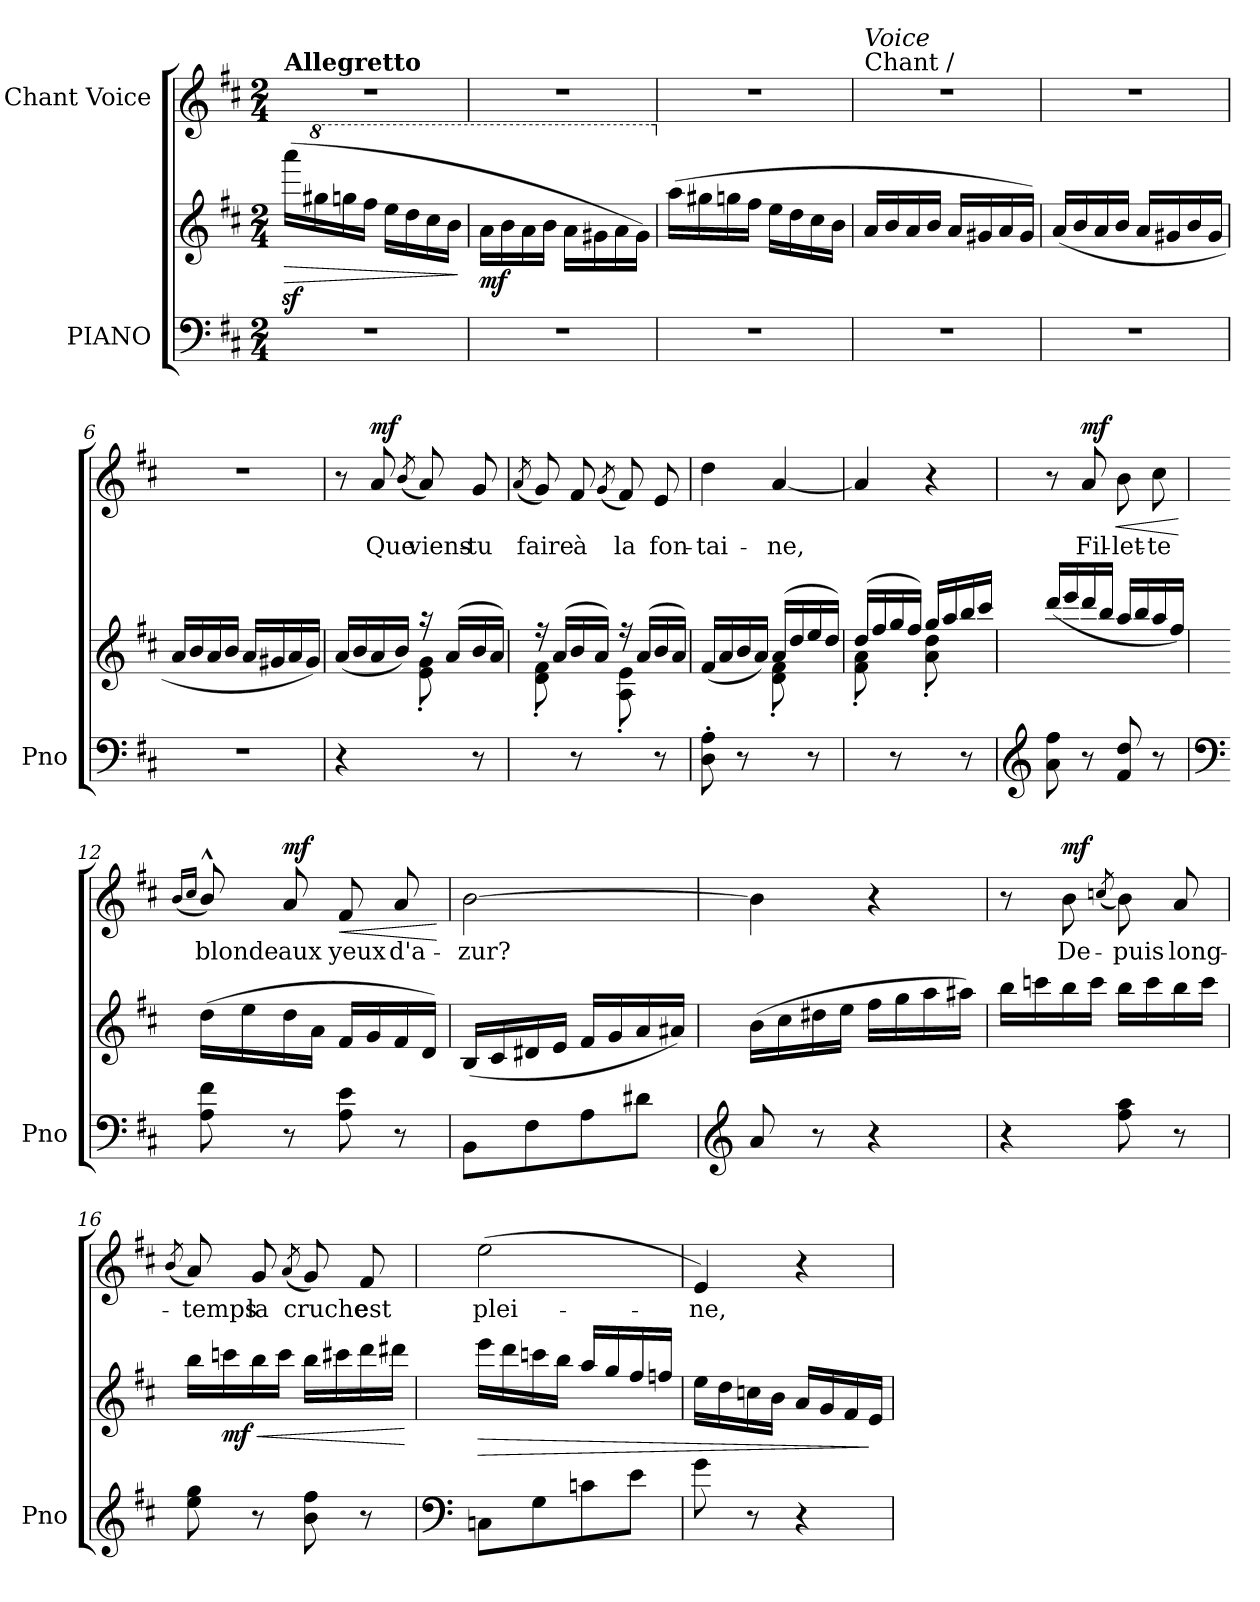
**kern	**kern	**dynam	**kern	**text	**dynam
*part2	*part2	*part2	*part1	*part1	*part1
*staff3	*staff2	*staff2/3	*staff1	*staff1	*staff1
*I"PIANO	*	*	*I"Chant Voice	*	*
*I'Pno	*	*	*	*	*
*clefF4	*clefG2	*	*clefG2	*	*
*k[f#c#]	*k[f#c#]	*	*k[f#c#]	*	*
*M2/4	*M2/4	*	*M2/4	*	*
=1	=1	=1	=1	=1	=1
!	!	!	!LO:TX:a:B:t=Allegretto	!	!
!	!	!LO:HP:b	!	!	!
2r	(>16aaaz<\LL	>	2r	.	.
*	*8va	*	*	*	*
.	16ggg#X\	.	.	.	.
.	16gggn\	.	.	.	.
.	16fff#\JJ	.	.	.	.
.	16eee\LL	.	.	.	.
.	16ddd\	.	.	.	.
.	16ccc#\	.	.	.	.
.	16bb\JJ	.	.	.	.
.	.	]	.	.	.
=2	=2	=2	=2	=2	=2
!	!	!LO:DY:b	!	!	!
2r	16aa\LL	mf	2r	.	.
.	16bb\	.	.	.	.
.	16aa\	.	.	.	.
.	16bb\JJ	.	.	.	.
.	16aa\LL	.	.	.	.
.	16gg#X\	.	.	.	.
.	16aa\	.	.	.	.
.	16gg#\JJ)	.	.	.	.
=3	=3	=3	=3	=3	=3
*	*X8va	*	*	*	*
2r	(>16aa\LL	.	2r	.	.
.	16gg#X\	.	.	.	.
.	16ggn\	.	.	.	.
.	16ff#\JJ	.	.	.	.
.	16ee\LL	.	.	.	.
.	16dd\	.	.	.	.
.	16cc#\	.	.	.	.
.	16b\JJ	.	.	.	.
!!LO:LB:g=z
=4	=4	=4	=4	=4	=4
!	!	!	!LO:TX:a:t=Chant /	!	!
!	!	!	!LO:TX:a:i:t=Voice	!	!
2r	16a/LL	.	2r	.	.
.	16b/	.	.	.	.
.	16a/	.	.	.	.
.	16b/JJ	.	.	.	.
.	16a/LL	.	.	.	.
.	16g#X/	.	.	.	.
.	16a/	.	.	.	.
.	16g#/JJ)	.	.	.	.
=5	=5	=5	=5	=5	=5
2r	(<16a/LL	.	2r	.	.
.	16b/	.	.	.	.
.	16a/	.	.	.	.
.	16b/JJ	.	.	.	.
.	16a/LL	.	.	.	.
.	16g#X/	.	.	.	.
.	16b/	.	.	.	.
.	16g#/JJ	.	.	.	.
=6	=6	=6	=6	=6	=6
2r	16a/LL	.	2r	.	.
.	16b/	.	.	.	.
.	16a/	.	.	.	.
.	16b/JJ	.	.	.	.
.	16a/LL	.	.	.	.
.	16g#X/	.	.	.	.
.	16a/	.	.	.	.
.	16g#/JJ)	.	.	.	.
=7	=7	=7	=7	=7	=7
*	*^	*	*	*	*
4r	(<16a/LL	4ryy	.	8r	.	.
.	16b/	.	.	.	.	.
!	!	!	!	!	!LO:LY:b	!LO:DY:a
.	16a/	.	.	8a/	Que	mf
.	16b/JJ)	.	.	.	.	.
.	.	.	.	(<8qb/	.	.
!	!	!	!	!	!LO:LY:b	!
8ryy	16raa	8e\' 8g\'	.	8a/)	viens-	.
.	(<16a/LL	.	.	.	.	.
!	!	!	!	!	!LO:LY:b	!
8r	16b/	8ryy	.	8g/	-tu	.
.	16a/JJ)	.	.	.	.	.
!!LO:LB:g=z
=8	=8	=8	=8	=8	=8	=8
.	.	.	.	(<8qa/	.	.
!	!	!	!	!	!LO:LY:b	!
8ryy	16rff	8d\' 8f#\'	.	8g/)	faire	.
.	(<16a/LL	.	.	.	.	.
!	!	!	!	!	!LO:LY:b	!
8r	16b/	8ryy	.	8f#/	à	.
.	16a/JJ)	.	.	.	.	.
.	.	.	.	(<8qg/	.	.
!	!	!	!	!	!LO:LY:b	!
8ryy	16rff	8A\' 8e\'	.	8f#/)	la	.
.	(<16a/LL	.	.	.	.	.
!	!	!	!	!	!LO:LY:b	!
8r	16b/	8ryy	.	8e/	fon-	.
.	16a/JJ)	.	.	.	.	.
=9	=9	=9	=9	=9	=9	=9
!	!	!	!	!	!LO:LY:b	!
8D\' 8A\'	(<16f#/LL	4ryy	.	4dd\	-tai-	.
.	16a/	.	.	.	.	.
8r	16b/	.	.	.	.	.
.	16a/JJ)	.	.	.	.	.
!	!	!	!	!	!LO:LY:b	!
8ryy	(<16a/LL	8d\' 8f#\'	.	[4a/	-ne,	.
.	16dd/	.	.	.	.	.
8r	16ee/	8ryy	.	.	.	.
.	16dd/JJ)	.	.	.	.	.
=10	=10	=10	=10	=10	=10	=10
8ryy	(<16dd/LL	8f#\' 8a\'	.	4a/]	.	.
.	16ff#/	.	.	.	.	.
8r	16gg/	8ryy	.	.	.	.
.	16ff#/JJ)	.	.	.	.	.
8ryy	16gg/LL	8a\' 8dd\'	.	4r	.	.
.	16aa/	.	.	.	.	.
8r	16bb/	8ryy	.	.	.	.
.	16ccc#/JJ	.	.	.	.	.
*	*v	*v	*	*	*	*
=11	=11	=11	=11	=11	=11
*clefG2	*	*	*	*	*
8a\ 8ff#\	(<16ddd/LL	.	8r	.	.
.	16eee/	.	.	.	.
!	!	!	!	!LO:LY:b	!LO:HP:b
!	!	!	!	!	!LO:DY:n=1:a
8r	16ddd/	.	8a/	Fil-	< mf
.	16bb/JJ	.	.	.	.
!	!	!	!	!LO:LY:b	!
8f#/ 8dd/	16aa/LL	.	8b\	-let-	.
.	16bb/	.	.	.	.
!	!	!	!	!LO:LY:b	!
8r	16aa/	.	8cc#\	-te	.
.	16ff#/JJ)	.	.	.	.
.	.	.	.	.	[
!!LO:PB:g=z
=12	=12	=12	=12	=12	=12
*clefF4	*	*	*	*	*
.	.	.	(<16qb/LL	.	.
.	.	.	16qcc#/JJ	.	.
!	!	!	!	!LO:LY:b	!
8A\ 8f#\	(>16dd\LL	.	8b^^/)	blonde	.
.	16ee\	.	.	.	.
!	!	!	!	!LO:LY:b	!LO:DY:a
8r	16dd\	.	8a/	aux	mf
.	16a\JJ	.	.	.	.
!	!	!	!	!LO:LY:b	!LO:HP:b
8A\ 8e\	16f#/LL	.	8f#/	yeux	<
.	16g/	.	.	.	.
!	!	!	!	!LO:LY:b	!
8r	16f#/	.	8a/	d'a-	.
.	16d/JJ)	.	.	.	.
.	.	.	.	.	[
=13	=13	=13	=13	=13	=13
!	!	!	!	!LO:LY:b	!
8BB\L	(<16B/LL	.	[2b\	-zur?	.
.	16c#/	.	.	.	.
8F#\	16d#X/	.	.	.	.
.	16e/JJ	.	.	.	.
8A\	16f#/LL	.	.	.	.
.	16g/	.	.	.	.
8d#X\J	16a/	.	.	.	.
.	16a#X/JJ)	.	.	.	.
=14	=14	=14	=14	=14	=14
*clefG2	*	*	*	*	*
8a/	(>16b\LL	.	4b\]	.	.
.	16cc#\	.	.	.	.
8r	16dd#X\	.	.	.	.
.	16ee\JJ	.	.	.	.
4r	16ff#\LL	.	4r	.	.
.	16gg\	.	.	.	.
.	16aa\	.	.	.	.
.	16aa#X\JJ)	.	.	.	.
!!LO:LB:g=z
=15	=15	=15	=15	=15	=15
4r	16bb\LL	.	8r	.	.
.	16cccn\	.	.	.	.
!	!	!	!	!LO:LY:b	!LO:DY:a
.	16bb\	.	8b\	De-	mf
.	16ccc\JJ	.	.	.	.
.	.	.	(<8qccn/	.	.
!	!	!	!	!LO:LY:b	!
8ff#\ 8aa\	16bb\LL	.	8b\)	-puis	.
.	16ccc\	.	.	.	.
!	!	!	!	!LO:LY:b	!
8r	16bb\	.	8a/	long-	.
.	16ccc\JJ	.	.	.	.
=16	=16	=16	=16	=16	=16
.	.	.	(<8qb/	.	.
!	!	!	!	!LO:LY:b	!
8ee\ 8gg\	16bb\LL	.	8a/)	-temps	.
!	!	!LO:HP:b	!	!	!
!	!	!LO:DY:n=1:b	!	!	!
.	16cccn\	< mf	.	.	.
!	!	!	!	!LO:LY:b	!
8r	16bb\	.	8g/	la	.
.	16ccc\JJ	.	.	.	.
.	.	.	(<8qa/	.	.
!	!	!	!	!LO:LY:b	!
8b\ 8ff#\	16bb\LL	.	8g/)	cruche	.
.	16ccc#X\	.	.	.	.
!	!	!	!	!LO:LY:b	!
8r	16ddd\	.	8f#/	est	.
.	16ddd#X\JJ	.	.	.	.
.	.	[	.	.	.
=17	=17	=17	=17	=17	=17
*clefF4	*	*	*	*	*
!	!	!LO:HP:b	!	!LO:LY:b	!
8Cn\L	16eee\LL	>	(>2ee\	plei-	.
.	16ddd\	.	.	.	.
8G\	16cccn\	.	.	.	.
.	16bb\JJ	.	.	.	.
8cn\	16aa/LL	.	.	.	.
.	16gg/	.	.	.	.
8e\J	16ff#/	.	.	.	.
.	16ffn/JJ	.	.	.	.
!!LO:LB:g=z
=18	=18	=18	=18	=18	=18
!	!	!	!	!LO:LY:b	!
8g\	16ee\LL	.	4e/)	-ne,	.
.	16dd\	.	.	.	.
8r	16ccn\	.	.	.	.
.	16b\JJ	.	.	.	.
4r	16a/LL	.	4r	.	.
.	16g/	.	.	.	.
.	16f#/	.	.	.	.
.	16e/JJ	]	.	.	.
=	=	=	=	=	=
*-	*-	*-	*-	*-	*-
